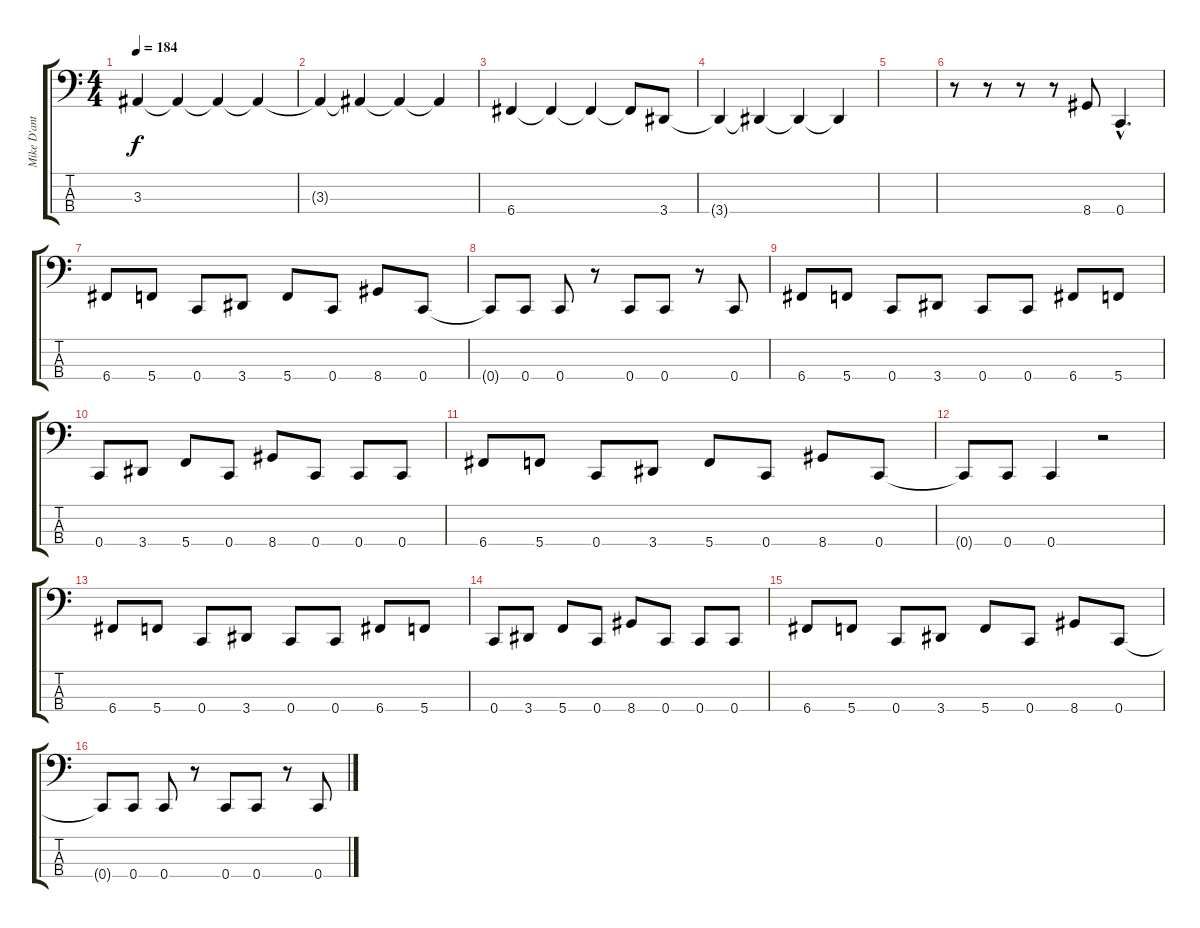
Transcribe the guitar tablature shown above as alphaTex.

\track ("Mike D'antonio" "Mike D'ant") {instrument electricbasspick}
\staff {score tabs}
\tuning (F2 C2 G1 C1) {hide}
\ts (4 4)
\tempo 184
\clef f4
\ks c
3.3{t}.4{dy f} 3.3{t}.4 3.3{t}.4 3.3{t}.4 |
3.3{t}.4 3.3{t}.4 3.3{t}.4 3.3{t}.4 |
6.4.4 6.4{t}.4 6.4{t}.4 6.4{t}.8 3.4.8 |
3.4{t}.4 3.4{t}.4 3.4{t}.4 3.4{t}.4 |
|
r.8 r.8 r.8 r.8 8.4.8 0.4{hac}.4{d} |
6.4.8 5.4.8 0.4.8 3.4.8 5.4.8 0.4.8 8.4.8 0.4.8 |
0.4{t}.8 0.4.8 0.4.8 r.8 0.4.8 0.4.8 r.8 0.4.8 |
6.4.8 5.4.8 0.4.8 3.4.8 0.4.8 0.4.8 6.4.8 5.4.8 |
0.4.8 3.4.8 5.4.8 0.4.8 8.4.8 0.4.8 0.4.8 0.4.8 |
6.4.8 5.4.8 0.4.8 3.4.8 5.4.8 0.4.8 8.4.8 0.4.8 |
0.4{t}.8 0.4.8 0.4.4 r.2 |
6.4.8 5.4.8 0.4.8 3.4.8 0.4.8 0.4.8 6.4.8 5.4.8 |
0.4.8 3.4.8 5.4.8 0.4.8 8.4.8 0.4.8 0.4.8 0.4.8 |
6.4.8 5.4.8 0.4.8 3.4.8 5.4.8 0.4.8 8.4.8 0.4.8 |
0.4{t}.8 0.4.8 0.4.8 r.8 0.4.8 0.4.8 r.8 0.4.8
